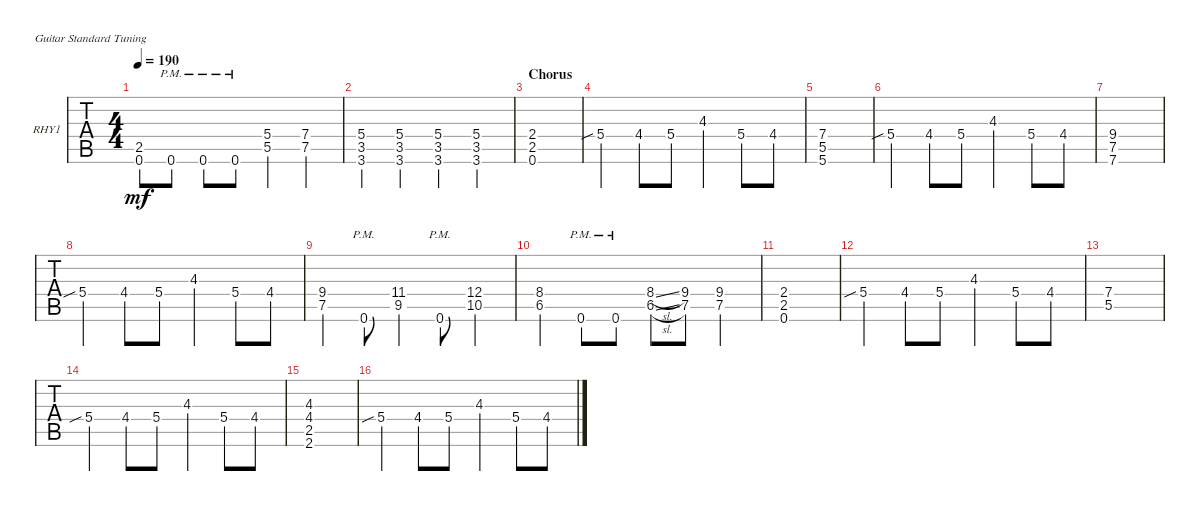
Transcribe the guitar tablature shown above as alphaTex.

\defaultSystemsLayout 4
\bracketExtendMode groupsimilarinstruments
\firstSystemTrackNameOrientation horizontal
\otherSystemsTrackNameOrientation horizontal
\track ("Rhythm Guitar 1" "RHY1") {instrument overdrivenguitar}
\staff {tabs}
\tuning (E4 B3 G3 D3 A2 E2)
\ts (4 4)
\tempo 190
\clef g2
\ks c
(0.6 2.5).8{dy mf} 0.6{pm}.8 0.6{pm}.8 0.6{pm}.8 (5.5 5.4).4 (7.5 7.4).4 |
(3.6{st} 3.5{st} 5.4{st}).4 (3.6{st} 3.5{st} 5.4{st}).4 (3.6{st} 3.5{st} 5.4{st}).4 (3.6{st} 3.5{st} 5.4{st}).4 |
\section ("" "Chorus")
(0.6 2.5 2.4).1 |
5.4{sib}.4 4.4.8 5.4.8 4.3.4 5.4.8 4.4.8 |
(5.5 7.4 5.6).1 |
5.4{sib}.4 4.4.8 5.4.8 4.3.4 5.4.8 4.4.8 |
(7.5 9.4 7.6).1 |
5.4{sib}.4 4.4.8 5.4.8 4.3.4 5.4.8 4.4.8 |
(7.5 9.4).4 0.6{pm}.8 (9.5 11.4).4 0.6{pm}.8 (10.5 12.4).4 |
(6.5 8.4).4 0.6{pm}.8 0.6{pm}.8 (6.5{sl} 8.4{sl}).8 (7.5 9.4).8 (7.5 9.4).4 |
(0.6 2.5 2.4).1 |
5.4{sib}.4 4.4.8 5.4.8 4.3.4 5.4.8 4.4.8 |
(5.5 7.4).1 |
5.4{sib}.4 4.4.8 5.4.8 4.3.4 5.4.8 4.4.8 |
(2.5 2.6 4.4 4.3).1 |
5.4{sib}.4 4.4.8 5.4.8 4.3.4 5.4.8 4.4.8
